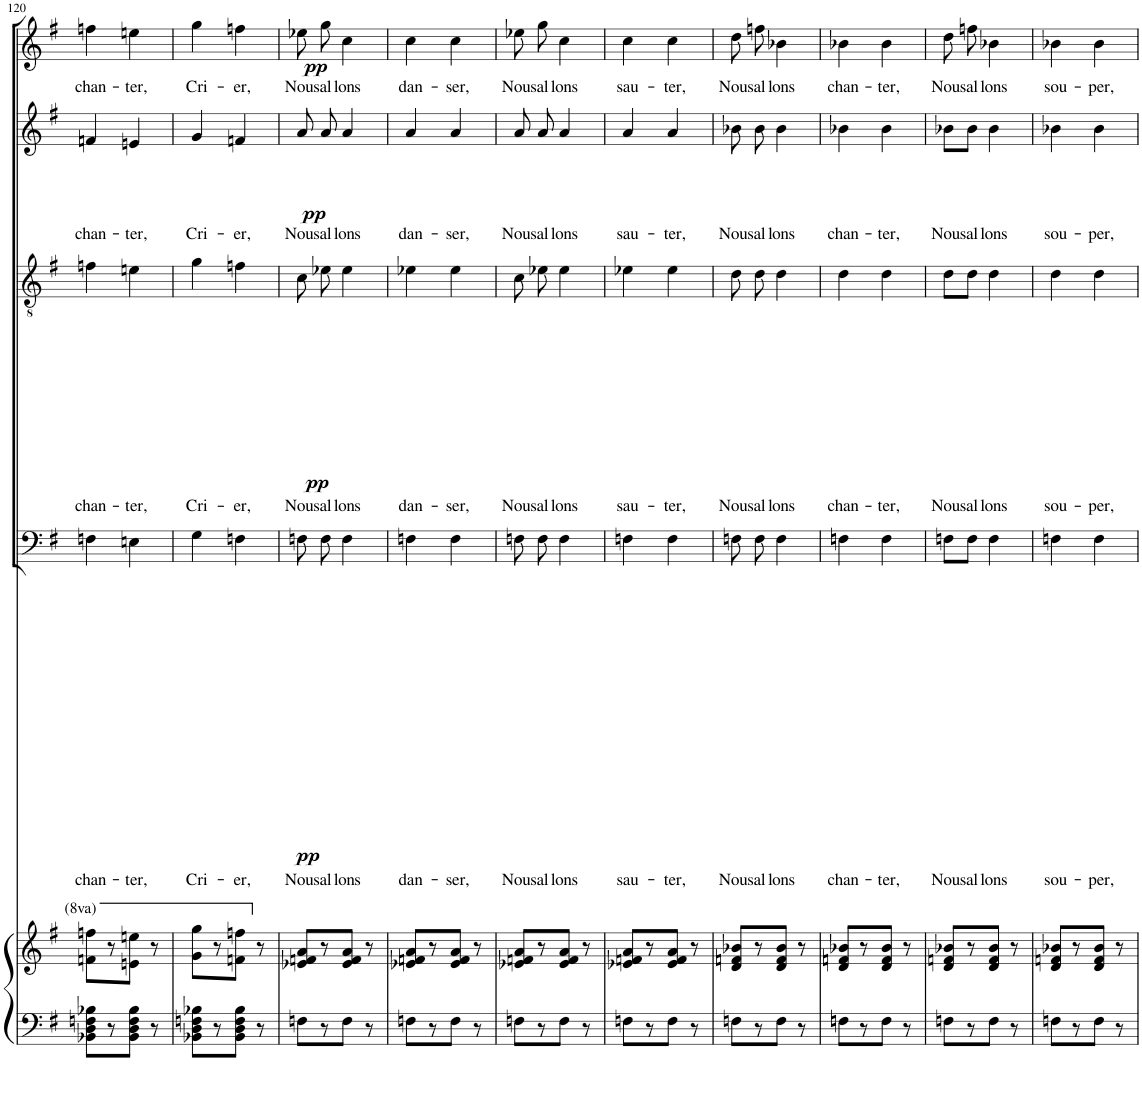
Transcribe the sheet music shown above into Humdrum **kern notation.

**kern	**kern	**dynam	**kern	**text	**dynam	**kern	**text	**dynam	**kern	**text	**dynam	**kern	**text	**dynam
*part5	*part5	*part5	*part4	*part4	*part4	*part3	*part3	*part3	*part2	*part2	*part2	*part1	*part1	*part1
*staff6	*staff5	*staff5/6	*staff4	*staff4	*staff4	*staff3	*staff3	*staff3	*staff2	*staff2	*staff2	*staff1	*staff1	*staff1
*I"Piano	*	*	*I"Basses	*	*	*I"Ténors	*	*	*I"Alti	*	*	*I"Soprani	*	*
*I'Pno	*	*	*	*	*	*	*	*	*	*	*	*	*	*
!!LO:PB:g=z
*clefF4	*clefG2	*	*clefF4	*	*	*clefGv2	*	*	*clefG2	*	*	*clefG2	*	*
*k[f#]	*k[f#]	*	*k[f#]	*	*	*k[f#]	*	*	*k[f#]	*	*	*k[f#]	*	*
*M2/4	*M2/4	*	*M2/4	*	*	*M2/4	*	*	*M2/4	*	*	*M2/4	*	*
=120	=120	=120	=120	=120	=120	=120	=120	=120	=120	=120	=120	=120	=120	=120
!	!	!	!	!LO:LY:b	!	!	!LO:LY:b	!	!	!LO:LY:b	!	!	!LO:LY:b	!
8BB-X\ 8D\ 8Fn\ 8B-X\L	8ffn\ 8fffn\L	.	4Fn\	chan-	.	4fn\	chan-	.	4fn/	chan-	.	4ffn\	chan-	.
8r	8r	.	.	.	.	.	.	.	.	.	.	.	.	.
!	!	!	!	!LO:LY:b	!	!	!LO:LY:b	!	!	!LO:LY:b	!	!	!LO:LY:b	!
8BB-\ 8D\ 8F\ 8B-\J	8een\ 8eeen\J	.	4En\	-ter,	.	4en\	-ter,	.	4en/	-ter,	.	4een\	-ter,	.
8r	8r	.	.	.	.	.	.	.	.	.	.	.	.	.
=121	=121	=121	=121	=121	=121	=121	=121	=121	=121	=121	=121	=121	=121	=121
!	!	!	!	!LO:LY:b	!	!	!LO:LY:b	!	!	!LO:LY:b	!	!	!LO:LY:b	!
8BB-X\ 8D\ 8Fn\ 8B-X\L	8gg\ 8ggg\L	.	4G\	Cri-	.	4g\	Cri-	.	4g/	Cri-	.	4gg\	Cri-	.
8r	8r	.	.	.	.	.	.	.	.	.	.	.	.	.
!	!	!	!	!LO:LY:b	!	!	!LO:LY:b	!	!	!LO:LY:b	!	!	!LO:LY:b	!
8BB-\ 8D\ 8F\ 8B-\J	8ffn\ 8fffn\J	.	4Fn\	-er,	.	4fn\	-er,	.	4fn/	-er,	.	4ffn\	-er,	.
8r	8r	.	.	.	.	.	.	.	.	.	.	.	.	.
=122	=122	=122	=122	=122	=122	=122	=122	=122	=122	=122	=122	=122	=122	=122
!	!	!LO:DY:b=2	!	!LO:LY:b	!LO:DY:b	!	!LO:LY:b	!LO:DY:b	!	!LO:LY:b	!LO:DY:b	!	!LO:LY:b	!LO:DY:b
8Fn\L	8e-X/ 8fn/ 8a/L	pp	8Fn\	Nous	pp	8c\	Nous	pp	8a/	Nous	pp	8ee-X\L	Nous	pp
!	!	!	!	!LO:LY:b	!	!	!LO:LY:b	!	!	!LO:LY:b	!	!	!LO:LY:b	!
8r	8r	.	8F\	al-	.	8e-X\	al-	.	8a/	al-	.	8gg\J	al-	.
!	!	!	!	!LO:LY:b	!	!	!LO:LY:b	!	!	!LO:LY:b	!	!	!LO:LY:b	!
8F\J	8e-/ 8f/ 8a/J	.	4F\	-lons	.	4e-\	-lons	.	4a/	-lons	.	4cc\	-lons	.
8r	8r	.	.	.	.	.	.	.	.	.	.	.	.	.
=123	=123	=123	=123	=123	=123	=123	=123	=123	=123	=123	=123	=123	=123	=123
!	!	!	!	!LO:LY:b	!	!	!LO:LY:b	!	!	!LO:LY:b	!	!	!LO:LY:b	!
8Fn\L	8e-X/ 8fn/ 8a/L	.	4Fn\	dan-	.	4e-X\	dan-	.	4a/	dan-	.	4cc\	dan-	.
8r	8r	.	.	.	.	.	.	.	.	.	.	.	.	.
!	!	!	!	!LO:LY:b	!	!	!LO:LY:b	!	!	!LO:LY:b	!	!	!LO:LY:b	!
8F\J	8e-/ 8f/ 8a/J	.	4F\	-ser,	.	4e-\	-ser,	.	4a/	-ser,	.	4cc\	-ser,	.
8r	8r	.	.	.	.	.	.	.	.	.	.	.	.	.
=124	=124	=124	=124	=124	=124	=124	=124	=124	=124	=124	=124	=124	=124	=124
!	!	!	!	!LO:LY:b	!	!	!LO:LY:b	!	!	!LO:LY:b	!	!	!LO:LY:b	!
8Fn\L	8e-X/ 8fn/ 8a/L	.	8Fn\	Nous	.	8c\	Nous	.	8a/	Nous	.	8ee-X\L	Nous-	.
!	!	!	!	!LO:LY:b	!	!	!LO:LY:b	!	!	!LO:LY:b	!	!	!LO:LY:b	!
8r	8r	.	8F\	al-	.	8e-X\	al-	.	8a/	al-	.	8gg\J	-al-	.
!	!	!	!	!LO:LY:b	!	!	!LO:LY:b	!	!	!LO:LY:b	!	!	!LO:LY:b	!
8F\J	8e-/ 8f/ 8a/J	.	4F\	-lons	.	4e-\	-lons	.	4a/	-lons	.	4cc\	-lons	.
8r	8r	.	.	.	.	.	.	.	.	.	.	.	.	.
=125	=125	=125	=125	=125	=125	=125	=125	=125	=125	=125	=125	=125	=125	=125
!	!	!	!	!LO:LY:b	!	!	!LO:LY:b	!	!	!LO:LY:b	!	!	!LO:LY:b	!
8Fn\L	8e-X/ 8fn/ 8a/L	.	4Fn\	sau-	.	4e-X\	sau-	.	4a/	sau-	.	4cc\	sau-	.
8r	8r	.	.	.	.	.	.	.	.	.	.	.	.	.
!	!	!	!	!LO:LY:b	!	!	!LO:LY:b	!	!	!LO:LY:b	!	!	!LO:LY:b	!
8F\J	8e-/ 8f/ 8a/J	.	4F\	-ter,	.	4e-\	-ter,	.	4a/	-ter,	.	4cc\	-ter,	.
8r	8r	.	.	.	.	.	.	.	.	.	.	.	.	.
=126	=126	=126	=126	=126	=126	=126	=126	=126	=126	=126	=126	=126	=126	=126
!	!	!	!	!LO:LY:b	!	!	!LO:LY:b	!	!	!LO:LY:b	!	!	!LO:LY:b	!
8Fn\L	8d/ 8fn/ 8b-X/L	.	8Fn\	Nous	.	8d\	Nous	.	8b-X\	Nous	.	8dd\L	Nous	.
!	!	!	!	!LO:LY:b	!	!	!LO:LY:b	!	!	!LO:LY:b	!	!	!LO:LY:b	!
8r	8r	.	8F\	al-	.	8d\	al-	.	8b-\	al-	.	8ffn\J	al-	.
!	!	!	!	!LO:LY:b	!	!	!LO:LY:b	!	!	!LO:LY:b	!	!	!LO:LY:b	!
8F\J	8d/ 8f/ 8b-/J	.	4F\	-lons	.	4d\	-lons	.	4b-\	-lons	.	4b-X\	-lons	.
8r	8r	.	.	.	.	.	.	.	.	.	.	.	.	.
=127	=127	=127	=127	=127	=127	=127	=127	=127	=127	=127	=127	=127	=127	=127
!	!	!	!	!LO:LY:b	!	!	!LO:LY:b	!	!	!LO:LY:b	!	!	!LO:LY:b	!
8Fn\L	8d/ 8fn/ 8b-X/L	.	4Fn\	chan-	.	4d\	chan-	.	4b-X\	chan-	.	4b-X\	chan-	.
8r	8r	.	.	.	.	.	.	.	.	.	.	.	.	.
!	!	!	!	!LO:LY:b	!	!	!LO:LY:b	!	!	!LO:LY:b	!	!	!LO:LY:b	!
8F\J	8d/ 8f/ 8b-/J	.	4F\	-ter,	.	4d\	-ter,	.	4b-\	-ter,	.	4b-\	-ter,	.
8r	8r	.	.	.	.	.	.	.	.	.	.	.	.	.
=128	=128	=128	=128	=128	=128	=128	=128	=128	=128	=128	=128	=128	=128	=128
!	!	!	!	!LO:LY:b	!	!	!LO:LY:b	!	!	!LO:LY:b	!	!	!LO:LY:b	!
8Fn\L	8d/ 8fn/ 8b-X/L	.	8Fn\L	Nous	.	8d\L	Nous	.	8b-X\L	Nous	.	8dd\L	Nous	.
!	!	!	!	!LO:LY:b	!	!	!LO:LY:b	!	!	!LO:LY:b	!	!	!LO:LY:b	!
8r	8r	.	8F\J	al-	.	8d\J	al-	.	8b-\J	al-	.	8ffn\J	al-	.
!	!	!	!	!LO:LY:b	!	!	!LO:LY:b	!	!	!LO:LY:b	!	!	!LO:LY:b	!
8F\J	8d/ 8f/ 8b-/J	.	4F\	-lons	.	4d\	-lons	.	4b-\	-lons	.	4b-X\	-lons	.
8r	8r	.	.	.	.	.	.	.	.	.	.	.	.	.
=129	=129	=129	=129	=129	=129	=129	=129	=129	=129	=129	=129	=129	=129	=129
!	!	!	!	!LO:LY:b	!	!	!LO:LY:b	!	!	!LO:LY:b	!	!	!LO:LY:b	!
8Fn\L	8d/ 8fn/ 8b-X/L	.	4Fn\	sou-	.	4d\	sou-	.	4b-X\	sou-	.	4b-X\	sou-	.
8r	8r	.	.	.	.	.	.	.	.	.	.	.	.	.
!	!	!	!	!LO:LY:b	!	!	!LO:LY:b	!	!	!LO:LY:b	!	!	!LO:LY:b	!
8F\J	8d/ 8f/ 8b-/J	.	4F\	-per,	.	4d\	-per,	.	4b-\	-per,	.	4b-\	-per,	.
8r	8r	.	.	.	.	.	.	.	.	.	.	.	.	.
=	=	=	=	=	=	=	=	=	=	=	=	=	=	=
*-	*-	*-	*-	*-	*-	*-	*-	*-	*-	*-	*-	*-	*-	*-
